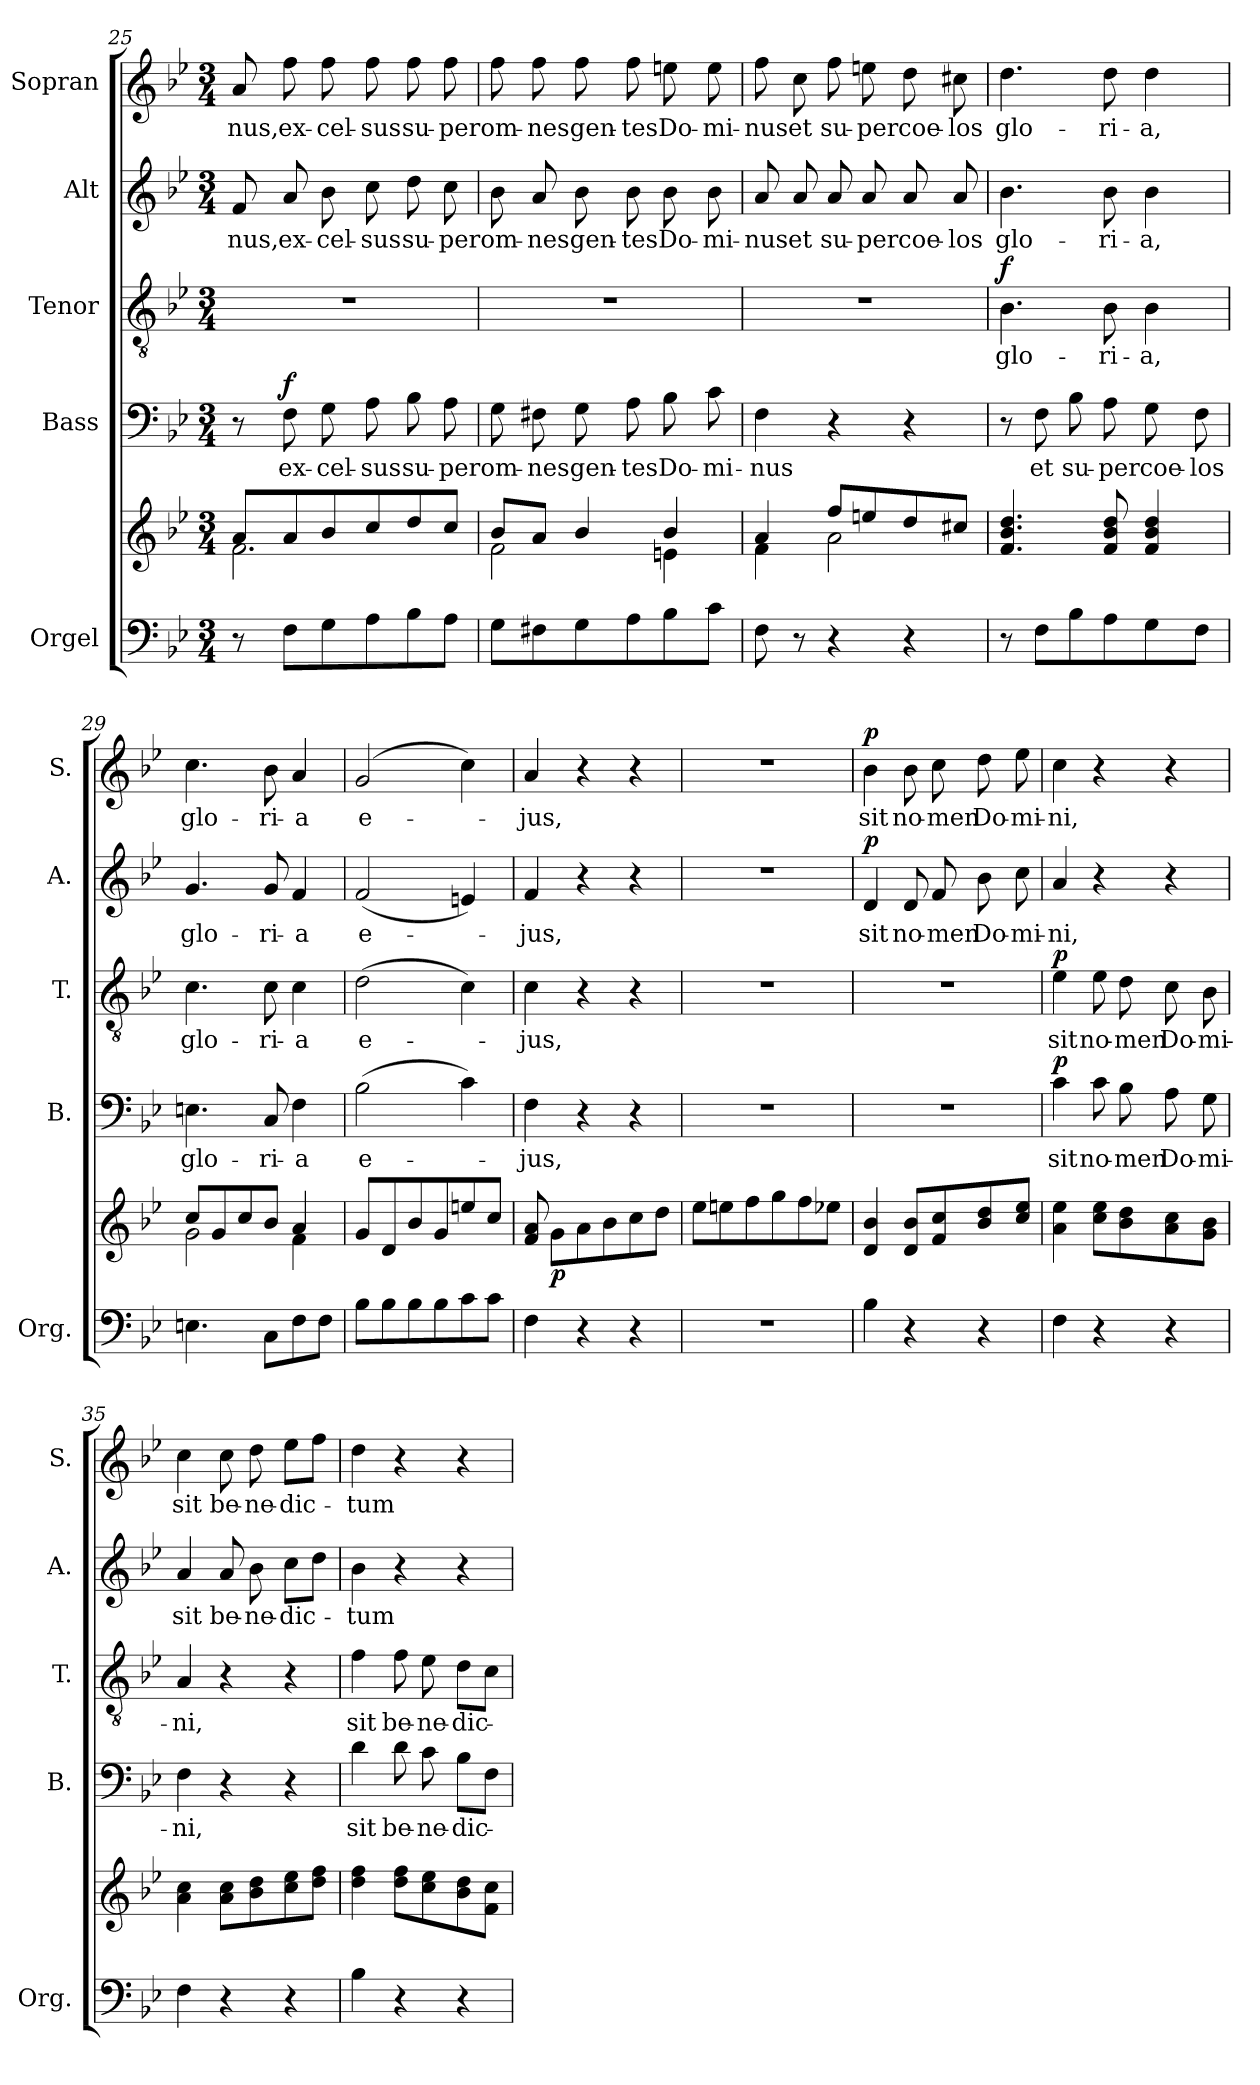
**kern	**kern	**dynam	**kern	**text	**dynam	**kern	**text	**dynam	**kern	**text	**dynam	**kern	**text	**dynam
*part5	*part5	*part5	*part4	*part4	*part4	*part3	*part3	*part3	*part2	*part2	*part2	*part1	*part1	*part1
*staff6	*staff5	*staff5/6	*staff4	*staff4	*staff4	*staff3	*staff3	*staff3	*staff2	*staff2	*staff2	*staff1	*staff1	*staff1
*I"Orgel	*	*	*I"Bass	*	*	*I"Tenor	*	*	*I"Alt	*	*	*I"Sopran	*	*
*I'Org.	*	*	*I'B.	*	*	*I'T.	*	*	*I'A.	*	*	*I'S.	*	*
*clefF4	*clefG2	*	*clefF4	*	*	*clefGv2	*	*	*clefG2	*	*	*clefG2	*	*
*k[b-e-]	*k[b-e-]	*	*k[b-e-]	*	*	*k[b-e-]	*	*	*k[b-e-]	*	*	*k[b-e-]	*	*
*B-:	*B-:	*	*B-:	*	*	*B-:	*	*	*B-:	*	*	*B-:	*	*
*M3/4	*M3/4	*	*M3/4	*	*	*M3/4	*	*	*M3/4	*	*	*M3/4	*	*
=25	=25	=25	=25	=25	=25	=25	=25	=25	=25	=25	=25	=25	=25	=25
*	*^	*	*	*	*	*	*	*	*	*	*	*	*	*
!	!	!	!	!	!	!	!	!	!	!	!LO:LY:b	!	!	!LO:LY:b	!
8r	8a/L	2.f\	.	8r	.	.	2.r	.	.	8f/	-nus,	.	8a/	-nus,	.
!	!	!	!	!	!LO:LY:b	!LO:DY:a	!	!	!	!	!LO:LY:b	!	!	!LO:LY:b	!
8F\L	8a/	.	.	8F\	ex-	f	.	.	.	8a/	ex-	.	8ff\	ex-	.
!	!	!	!	!	!LO:LY:b	!	!	!	!	!	!LO:LY:b	!	!	!LO:LY:b	!
8G\	8b-/	.	.	8G\	-cel-	.	.	.	.	8b-\	-cel-	.	8ff\	-cel-	.
!	!	!	!	!	!LO:LY:b	!	!	!	!	!	!LO:LY:b	!	!	!LO:LY:b	!
8A\	8cc/	.	.	8A\	-sus	.	.	.	.	8cc\	-sus	.	8ff\	-sus	.
!	!	!	!	!	!LO:LY:b	!	!	!	!	!	!LO:LY:b	!	!	!LO:LY:b	!
8B-\	8dd/	.	.	8B-\	su-	.	.	.	.	8dd\	su-	.	8ff\	su-	.
!	!	!	!	!	!LO:LY:b	!	!	!	!	!	!LO:LY:b	!	!	!LO:LY:b	!
8A\J	8cc/J	.	.	8A\	-per	.	.	.	.	8cc\	-per	.	8ff\	-per	.
!!LO:LB:g=z
=26	=26	=26	=26	=26	=26	=26	=26	=26	=26	=26	=26	=26	=26	=26	=26
!	!	!	!	!	!LO:LY:b	!	!	!	!	!	!LO:LY:b	!	!	!LO:LY:b	!
8G\L	8b-/L	2f\	.	8G\	om-	.	2.r	.	.	8b-\	om-	.	8ff\	om-	.
!	!	!	!	!	!LO:LY:b	!	!	!	!	!	!LO:LY:b	!	!	!LO:LY:b	!
8F#X\	8a/J	.	.	8F#X\	-nes	.	.	.	.	8a/	-nes	.	8ff\	-nes	.
!	!	!	!	!	!LO:LY:b	!	!	!	!	!	!LO:LY:b	!	!	!LO:LY:b	!
8G\	4b-/	.	.	8G\	gen-	.	.	.	.	8b-\	gen-	.	8ff\	gen-	.
!	!	!	!	!	!LO:LY:b	!	!	!	!	!	!LO:LY:b	!	!	!LO:LY:b	!
8A\	.	.	.	8A\	-tes	.	.	.	.	8b-\	-tes	.	8ff\	-tes	.
!	!	!	!	!	!LO:LY:b	!	!	!	!	!	!LO:LY:b	!	!	!LO:LY:b	!
8B-\	4b-/	4en\	.	8B-\	Do-	.	.	.	.	8b-\	Do-	.	8een\	Do-	.
!	!	!	!	!	!LO:LY:b	!	!	!	!	!	!LO:LY:b	!	!	!LO:LY:b	!
8c\J	.	.	.	8c\	-mi-	.	.	.	.	8b-\	-mi-	.	8ee\	-mi-	.
=27	=27	=27	=27	=27	=27	=27	=27	=27	=27	=27	=27	=27	=27	=27	=27
!	!	!	!	!	!LO:LY:b	!	!	!	!	!	!LO:LY:b	!	!	!LO:LY:b	!
8F\	4a/	4f\	.	4F\	-nus	.	2.r	.	.	8a/	-nus	.	8ff\	-nus	.
!	!	!	!	!	!	!	!	!	!	!	!LO:LY:b	!	!	!LO:LY:b	!
8r	.	.	.	.	.	.	.	.	.	8a/	et	.	8cc\	et	.
!	!	!	!	!	!	!	!	!	!	!	!LO:LY:b	!	!	!LO:LY:b	!
4r	8ff/L	2a\	.	4r	.	.	.	.	.	8a/	su-	.	8ff\	su-	.
!	!	!	!	!	!	!	!	!	!	!	!LO:LY:b	!	!	!LO:LY:b	!
.	8een/	.	.	.	.	.	.	.	.	8a/	-per	.	8een\	-per	.
!	!	!	!	!	!	!	!	!	!	!	!LO:LY:b	!	!	!LO:LY:b	!
4r	8dd/	.	.	4r	.	.	.	.	.	8a/	coe-	.	8dd\	coe-	.
!	!	!	!	!	!	!	!	!	!	!	!LO:LY:b	!	!	!LO:LY:b	!
.	8cc#X/J	.	.	.	.	.	.	.	.	8a/	-los	.	8cc#X\	-los	.
*	*v	*v	*	*	*	*	*	*	*	*	*	*	*	*	*
=28	=28	=28	=28	=28	=28	=28	=28	=28	=28	=28	=28	=28	=28	=28
!	!	!	!	!	!	!	!LO:LY:b	!LO:DY:a	!	!LO:LY:b	!	!	!LO:LY:b	!
8r	4.f/ 4.b-/ 4.dd/	.	8r	.	.	4.B-\	glo-	f	4.b-\	glo-	.	4.dd\	glo-	.
!	!	!	!	!LO:LY:b	!	!	!	!	!	!	!	!	!	!
8F\L	.	.	8F\	et	.	.	.	.	.	.	.	.	.	.
!	!	!	!	!LO:LY:b	!	!	!	!	!	!	!	!	!	!
8B-\	.	.	8B-\	su-	.	.	.	.	.	.	.	.	.	.
!	!	!	!	!LO:LY:b	!	!	!LO:LY:b	!	!	!LO:LY:b	!	!	!LO:LY:b	!
8A\	8f/ 8b-/ 8dd/	.	8A\	-per	.	8B-\	-ri-	.	8b-\	-ri-	.	8dd\	-ri-	.
!	!	!	!	!LO:LY:b	!	!	!LO:LY:b	!	!	!LO:LY:b	!	!	!LO:LY:b	!
8G\	4f/ 4b-/ 4dd/	.	8G\	coe-	.	4B-\	-a,	.	4b-\	-a,	.	4dd\	-a,	.
!	!	!	!	!LO:LY:b	!	!	!	!	!	!	!	!	!	!
8F\J	.	.	8F\	-los	.	.	.	.	.	.	.	.	.	.
=29	=29	=29	=29	=29	=29	=29	=29	=29	=29	=29	=29	=29	=29	=29
*	*^	*	*	*	*	*	*	*	*	*	*	*	*	*
!	!	!	!	!	!LO:LY:b	!	!	!LO:LY:b	!	!	!LO:LY:b	!	!	!LO:LY:b	!
4.En\	8cc/L	2g\	.	4.En\	glo-	.	4.c\	glo-	.	4.g/	glo-	.	4.cc\	glo-	.
.	8g/	.	.	.	.	.	.	.	.	.	.	.	.	.	.
.	8cc/	.	.	.	.	.	.	.	.	.	.	.	.	.	.
!	!	!	!	!	!LO:LY:b	!	!	!LO:LY:b	!	!	!LO:LY:b	!	!	!LO:LY:b	!
8C\L	8b-/J	.	.	8C/	-ri-	.	8c\	-ri-	.	8g/	-ri-	.	8b-\	-ri-	.
!	!	!	!	!	!LO:LY:b	!	!	!LO:LY:b	!	!	!LO:LY:b	!	!	!LO:LY:b	!
8F\	4a/	4f\	.	4F\	-a	.	4c\	-a	.	4f/	-a	.	4a/	-a	.
8F\J	.	.	.	.	.	.	.	.	.	.	.	.	.	.	.
*	*v	*v	*	*	*	*	*	*	*	*	*	*	*	*	*
=30	=30	=30	=30	=30	=30	=30	=30	=30	=30	=30	=30	=30	=30	=30
!	!	!	!	!LO:LY:b	!	!	!LO:LY:b	!	!	!LO:LY:b	!	!	!LO:LY:b	!
8B-\L	8g/L	.	(>2B-\	e-	.	(>2d\	e-	.	(<2f/	e-	.	(2g/	e-	.
8B-\	8d/	.	.	.	.	.	.	.	.	.	.	.	.	.
8B-\	8b-/	.	.	.	.	.	.	.	.	.	.	.	.	.
8B-\	8g/	.	.	.	.	.	.	.	.	.	.	.	.	.
8c\	8een/	.	4c\)	.	.	4c\)	.	.	4en/)	.	.	4cc\)	.	.
8c\J	8cc/J	.	.	.	.	.	.	.	.	.	.	.	.	.
=31	=31	=31	=31	=31	=31	=31	=31	=31	=31	=31	=31	=31	=31	=31
!	!	!	!	!LO:LY:b	!	!	!LO:LY:b	!	!	!LO:LY:b	!	!	!LO:LY:b	!
4F\	8f/ 8a/	.	4F\	-jus,	.	4c\	-jus,	.	4f/	-jus,	.	4a/	-jus,	.
!	!	!LO:DY:b	!	!	!	!	!	!	!	!	!	!	!	!
.	8g\L	p	.	.	.	.	.	.	.	.	.	.	.	.
4r	8a\	.	4r	.	.	4r	.	.	4r	.	.	4r	.	.
.	8b-\	.	.	.	.	.	.	.	.	.	.	.	.	.
4r	8cc\	.	4r	.	.	4r	.	.	4r	.	.	4r	.	.
.	8dd\J	.	.	.	.	.	.	.	.	.	.	.	.	.
=32	=32	=32	=32	=32	=32	=32	=32	=32	=32	=32	=32	=32	=32	=32
2.r	8ee-\L	.	2.r	.	.	2.r	.	.	2.r	.	.	2.r	.	.
.	8een\	.	.	.	.	.	.	.	.	.	.	.	.	.
.	8ff\	.	.	.	.	.	.	.	.	.	.	.	.	.
.	8gg\	.	.	.	.	.	.	.	.	.	.	.	.	.
.	8ff\	.	.	.	.	.	.	.	.	.	.	.	.	.
.	8ee-X\J	.	.	.	.	.	.	.	.	.	.	.	.	.
=33	=33	=33	=33	=33	=33	=33	=33	=33	=33	=33	=33	=33	=33	=33
!	!	!	!	!	!	!	!	!	!	!LO:LY:b	!LO:DY:a	!	!LO:LY:b	!LO:DY:a
4B-\	4d/ 4b-/	.	2.r	.	.	2.r	.	.	4d/	sit	p	4b-\	sit	p
!	!	!	!	!	!	!	!	!	!	!LO:LY:b	!	!	!LO:LY:b	!
4r	8d/ 8b-/L	.	.	.	.	.	.	.	8d/	no-	.	8b-\	no-	.
!	!	!	!	!	!	!	!	!	!	!LO:LY:b	!	!	!LO:LY:b	!
.	8f/ 8cc/	.	.	.	.	.	.	.	8f/	-men	.	8cc\	-men	.
!	!	!	!	!	!	!	!	!	!	!LO:LY:b	!	!	!LO:LY:b	!
4r	8b-/ 8dd/	.	.	.	.	.	.	.	8b-\	Do-	.	8dd\	Do-	.
!	!	!	!	!	!	!	!	!	!	!LO:LY:b	!	!	!LO:LY:b	!
.	8cc/ 8ee-/J	.	.	.	.	.	.	.	8cc\	-mi-	.	8ee-\	-mi-	.
=34	=34	=34	=34	=34	=34	=34	=34	=34	=34	=34	=34	=34	=34	=34
!	!	!	!	!LO:LY:b	!LO:DY:a	!	!LO:LY:b	!LO:DY:a	!	!LO:LY:b	!	!	!LO:LY:b	!
4F\	4a\ 4ee-\	.	4c\	sit	p	4e-\	sit	p	4a/	-ni,	.	4cc\	-ni,	.
!	!	!	!	!LO:LY:b	!	!	!LO:LY:b	!	!	!	!	!	!	!
4r	8cc\ 8ee-\L	.	8c\	no-	.	8e-\	no-	.	4r	.	.	4r	.	.
!	!	!	!	!LO:LY:b	!	!	!LO:LY:b	!	!	!	!	!	!	!
.	8b-\ 8dd\	.	8B-\	-men	.	8d\	-men	.	.	.	.	.	.	.
!	!	!	!	!LO:LY:b	!	!	!LO:LY:b	!	!	!	!	!	!	!
4r	8a\ 8cc\	.	8A\	Do-	.	8c\	Do-	.	4r	.	.	4r	.	.
!	!	!	!	!LO:LY:b	!	!	!LO:LY:b	!	!	!	!	!	!	!
.	8g\ 8b-\J	.	8G\	-mi-	.	8B-\	-mi-	.	.	.	.	.	.	.
!!LO:LB:g=z
=35	=35	=35	=35	=35	=35	=35	=35	=35	=35	=35	=35	=35	=35	=35
!	!	!	!	!LO:LY:b	!	!	!LO:LY:b	!	!	!LO:LY:b	!	!	!LO:LY:b	!
4F\	4a\ 4cc\	.	4F\	-ni,	.	4A/	-ni,	.	4a/	sit	.	4cc\	sit	.
!	!	!	!	!	!	!	!	!	!	!LO:LY:b	!	!	!LO:LY:b	!
4r	8a\ 8cc\L	.	4r	.	.	4r	.	.	8a/	be-	.	8cc\	be-	.
!	!	!	!	!	!	!	!	!	!	!LO:LY:b	!	!	!LO:LY:b	!
.	8b-\ 8dd\	.	.	.	.	.	.	.	8b-\	-ne-	.	8dd\	-ne-	.
!	!	!	!	!	!	!	!	!	!	!LO:LY:b	!	!	!LO:LY:b	!
4r	8cc\ 8ee-\	.	4r	.	.	4r	.	.	8cc\L	-dic-	.	8ee-\L	-dic-	.
.	8dd\ 8ff\J	.	.	.	.	.	.	.	8dd\J	.	.	8ff\J	.	.
=36	=36	=36	=36	=36	=36	=36	=36	=36	=36	=36	=36	=36	=36	=36
!	!	!	!	!LO:LY:b	!	!	!LO:LY:b	!	!	!LO:LY:b	!	!	!LO:LY:b	!
4B-\	4dd\ 4ff\	.	4d\	sit	.	4f\	sit	.	4b-\	-tum	.	4dd\	-tum	.
!	!	!	!	!LO:LY:b	!	!	!LO:LY:b	!	!	!	!	!	!	!
4r	8dd\ 8ff\L	.	8d\	be-	.	8f\	be-	.	4r	.	.	4r	.	.
!	!	!	!	!LO:LY:b	!	!	!LO:LY:b	!	!	!	!	!	!	!
.	8cc\ 8ee-\	.	8c\	-ne-	.	8e-\	-ne-	.	.	.	.	.	.	.
!	!	!	!	!LO:LY:b	!	!	!LO:LY:b	!	!	!	!	!	!	!
4r	8b-\ 8dd\	.	8B-\L	-dic-	.	8d\L	-dic-	.	4r	.	.	4r	.	.
.	8f\ 8cc\J	.	8F\J	.	.	8c\J	.	.	.	.	.	.	.	.
=	=	=	=	=	=	=	=	=	=	=	=	=	=	=
*-	*-	*-	*-	*-	*-	*-	*-	*-	*-	*-	*-	*-	*-	*-
